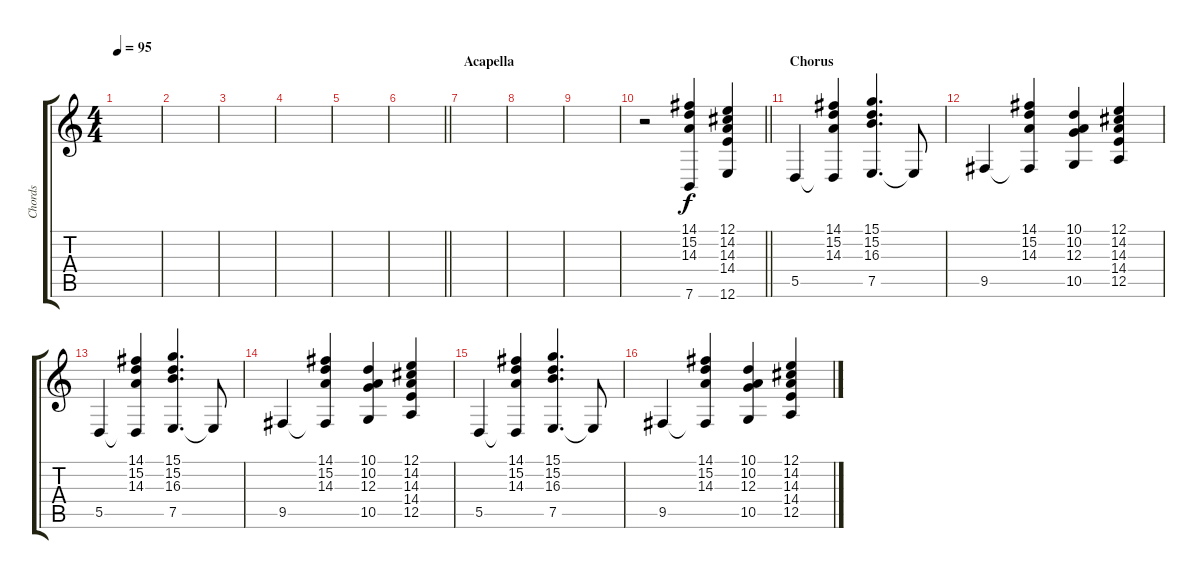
\track ("Chords" "Chords") {instrument lead2sawtooth}
\staff {score tabs}
\tuning (E4 B3 G3 D3 A2 E2) {hide}
\ts (4 4)
\tempo 95
\clef g2
\ks c
|
|
|
|
|
\barLineRight lightlight
|
\section ("" "Acapella")
|
|
|
\barLineRight lightlight
r.2 (14.1 15.2 14.3 7.6).4 (12.1 14.2 14.3 14.4 12.6).4 |
\section ("" "Chorus")
5.5.4 (14.1 15.2 14.3 5.5{t}).4 (15.1 15.2 16.3 7.5).4{d} 7.5{t}.8 |
9.5.4 (14.1 15.2 14.3 9.5{t}).4 (10.1 10.2 12.3 10.5).4 (12.1 14.2 14.3 14.4 12.5).4 |
5.5.4 (14.1 15.2 14.3 5.5{t}).4 (15.1 15.2 16.3 7.5).4{d} 7.5{t}.8 |
9.5.4 (14.1 15.2 14.3 9.5{t}).4 (10.1 10.2 12.3 10.5).4 (12.1 14.2 14.3 14.4 12.5).4 |
5.5.4 (14.1 15.2 14.3 5.5{t}).4 (15.1 15.2 16.3 7.5).4{d} 7.5{t}.8 |
9.5.4 (14.1 15.2 14.3 9.5{t}).4 (10.1 10.2 12.3 10.5).4 (12.1 14.2 14.3 14.4 12.5).4
